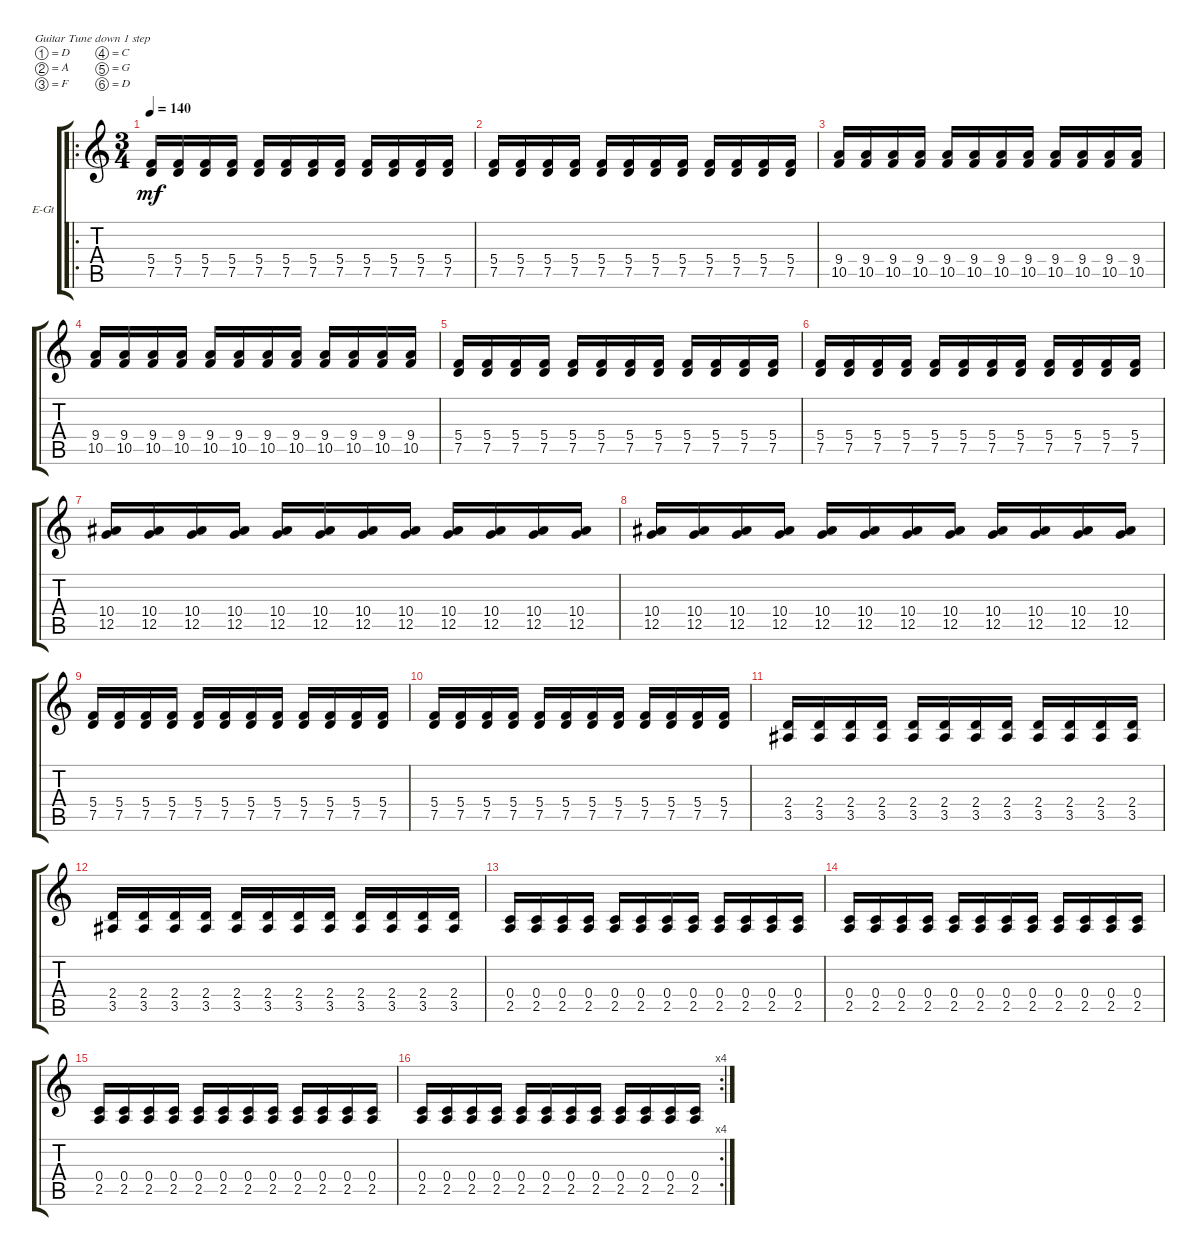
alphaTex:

\defaultSystemsLayout 4
\bracketExtendMode groupsimilarinstruments
\firstSystemTrackNameOrientation horizontal
\otherSystemsTrackNameOrientation horizontal
\track ("Electric Guitar" "E-Gt") {instrument overdrivenguitar}
\staff {score tabs}
\tuning (D4 A3 F3 C3 G2 D2)
\ro
\ts (3 4)
\tempo 140
\clef g2
\ks c
(7.5 5.4).16{dy mf} (5.4 7.5).16 (5.4 7.5).16 (5.4 7.5).16 (5.4 7.5).16 (5.4 7.5).16 (5.4 7.5).16 (5.4 7.5).16 (5.4 7.5).16 (5.4 7.5).16 (5.4 7.5).16 (5.4 7.5).16 |
(7.5 5.4).16 (5.4 7.5).16 (5.4 7.5).16 (5.4 7.5).16 (5.4 7.5).16 (5.4 7.5).16 (5.4 7.5).16 (5.4 7.5).16 (5.4 7.5).16 (5.4 7.5).16 (5.4 7.5).16 (5.4 7.5).16 |
(9.4 10.5).16 (10.5 9.4).16 (10.5 9.4).16 (10.5 9.4).16 (10.5 9.4).16 (10.5 9.4).16 (10.5 9.4).16 (10.5 9.4).16 (10.5 9.4).16 (10.5 9.4).16 (10.5 9.4).16 (10.5 9.4).16 |
(9.4 10.5).16 (10.5 9.4).16 (10.5 9.4).16 (10.5 9.4).16 (10.5 9.4).16 (10.5 9.4).16 (10.5 9.4).16 (10.5 9.4).16 (10.5 9.4).16 (10.5 9.4).16 (10.5 9.4).16 (10.5 9.4).16 |
(7.5 5.4).16 (5.4 7.5).16 (5.4 7.5).16 (5.4 7.5).16 (5.4 7.5).16 (5.4 7.5).16 (5.4 7.5).16 (5.4 7.5).16 (5.4 7.5).16 (5.4 7.5).16 (5.4 7.5).16 (5.4 7.5).16 |
(7.5 5.4).16 (5.4 7.5).16 (5.4 7.5).16 (5.4 7.5).16 (5.4 7.5).16 (5.4 7.5).16 (5.4 7.5).16 (5.4 7.5).16 (5.4 7.5).16 (5.4 7.5).16 (5.4 7.5).16 (5.4 7.5).16 |
(12.5 10.4).16 (10.4 12.5).16 (10.4 12.5).16 (10.4 12.5).16 (10.4 12.5).16 (10.4 12.5).16 (10.4 12.5).16 (10.4 12.5).16 (10.4 12.5).16 (10.4 12.5).16 (10.4 12.5).16 (10.4 12.5).16 |
(12.5 10.4).16 (10.4 12.5).16 (10.4 12.5).16 (10.4 12.5).16 (10.4 12.5).16 (10.4 12.5).16 (10.4 12.5).16 (10.4 12.5).16 (10.4 12.5).16 (10.4 12.5).16 (10.4 12.5).16 (10.4 12.5).16 |
(7.5 5.4).16 (5.4 7.5).16 (5.4 7.5).16 (5.4 7.5).16 (5.4 7.5).16 (5.4 7.5).16 (5.4 7.5).16 (5.4 7.5).16 (5.4 7.5).16 (5.4 7.5).16 (5.4 7.5).16 (5.4 7.5).16 |
(7.5 5.4).16 (5.4 7.5).16 (5.4 7.5).16 (5.4 7.5).16 (5.4 7.5).16 (5.4 7.5).16 (5.4 7.5).16 (5.4 7.5).16 (5.4 7.5).16 (5.4 7.5).16 (5.4 7.5).16 (5.4 7.5).16 |
(3.5 2.4).16 (3.5 2.4).16 (3.5 2.4).16 (3.5 2.4).16 (3.5 2.4).16 (3.5 2.4).16 (3.5 2.4).16 (3.5 2.4).16 (3.5 2.4).16 (3.5 2.4).16 (3.5 2.4).16 (3.5 2.4).16 |
(3.5 2.4).16 (3.5 2.4).16 (3.5 2.4).16 (3.5 2.4).16 (3.5 2.4).16 (3.5 2.4).16 (3.5 2.4).16 (3.5 2.4).16 (3.5 2.4).16 (3.5 2.4).16 (3.5 2.4).16 (3.5 2.4).16 |
(2.5 0.4).16 (2.5 0.4).16 (2.5 0.4).16 (2.5 0.4).16 (2.5 0.4).16 (2.5 0.4).16 (2.5 0.4).16 (2.5 0.4).16 (2.5 0.4).16 (2.5 0.4).16 (2.5 0.4).16 (2.5 0.4).16 |
(2.5 0.4).16 (2.5 0.4).16 (2.5 0.4).16 (2.5 0.4).16 (2.5 0.4).16 (2.5 0.4).16 (2.5 0.4).16 (2.5 0.4).16 (2.5 0.4).16 (2.5 0.4).16 (2.5 0.4).16 (2.5 0.4).16 |
(2.5 0.4).16 (2.5 0.4).16 (2.5 0.4).16 (2.5 0.4).16 (2.5 0.4).16 (2.5 0.4).16 (2.5 0.4).16 (2.5 0.4).16 (2.5 0.4).16 (2.5 0.4).16 (2.5 0.4).16 (2.5 0.4).16 |
\rc 4
(2.5 0.4).16 (2.5 0.4).16 (2.5 0.4).16 (2.5 0.4).16 (2.5 0.4).16 (2.5 0.4).16 (2.5 0.4).16 (2.5 0.4).16 (2.5 0.4).16 (2.5 0.4).16 (2.5 0.4).16 (2.5 0.4).16
